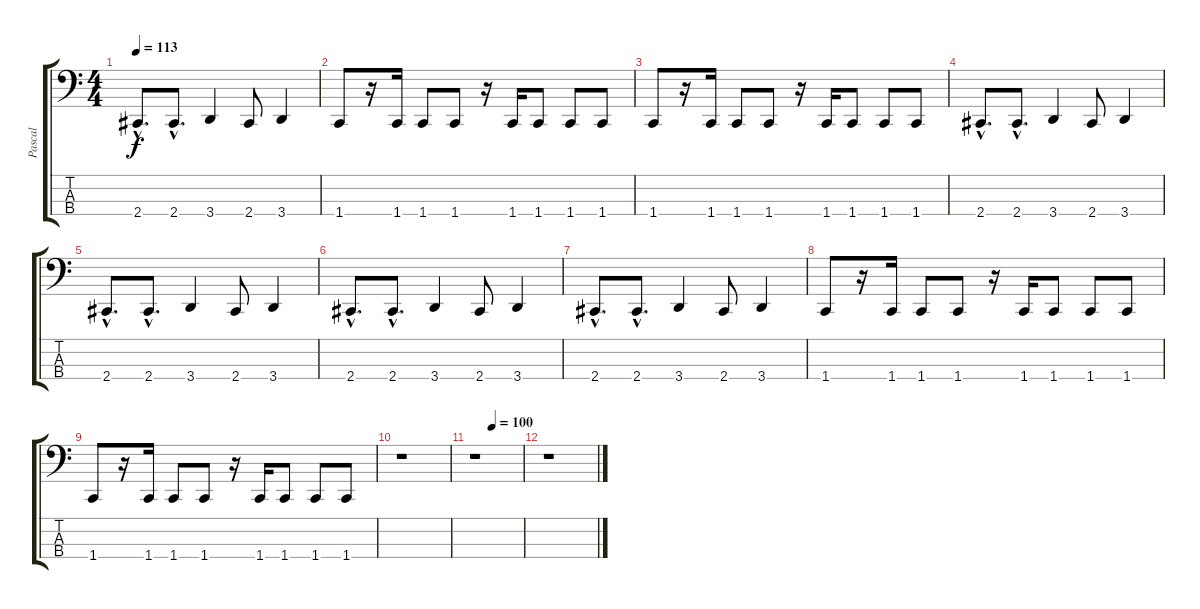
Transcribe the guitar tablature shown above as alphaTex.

\track ("Pascal" "Pascal") {instrument electricbasspick}
\staff {score tabs}
\tuning (D2 A1 E1 B0) {hide}
\ts (4 4)
\tempo 113
\clef f4
\ks c
2.4{hac}.8{d dy f} 2.4{hac}.8{d} 3.4.4 2.4.8 3.4.4 |
1.4.8 r.16 1.4.16 1.4.8 1.4.8 r.16 1.4.16 1.4.8 1.4.8 1.4.8 |
1.4.8 r.16 1.4.16 1.4.8 1.4.8 r.16 1.4.16 1.4.8 1.4.8 1.4.8 |
2.4{hac}.8{d} 2.4{hac}.8{d} 3.4.4 2.4.8 3.4.4 |
2.4{hac}.8{d} 2.4{hac}.8{d} 3.4.4 2.4.8 3.4.4 |
2.4{hac}.8{d} 2.4{hac}.8{d} 3.4.4 2.4.8 3.4.4 |
2.4{hac}.8{d} 2.4{hac}.8{d} 3.4.4 2.4.8 3.4.4 |
1.4.8 r.16 1.4.16 1.4.8 1.4.8 r.16 1.4.16 1.4.8 1.4.8 1.4.8 |
1.4.8 r.16 1.4.16 1.4.8 1.4.8 r.16 1.4.16 1.4.8 1.4.8 1.4.8 |
r.1 |
\tempo (100 0.375)
r.1 |
r.1
